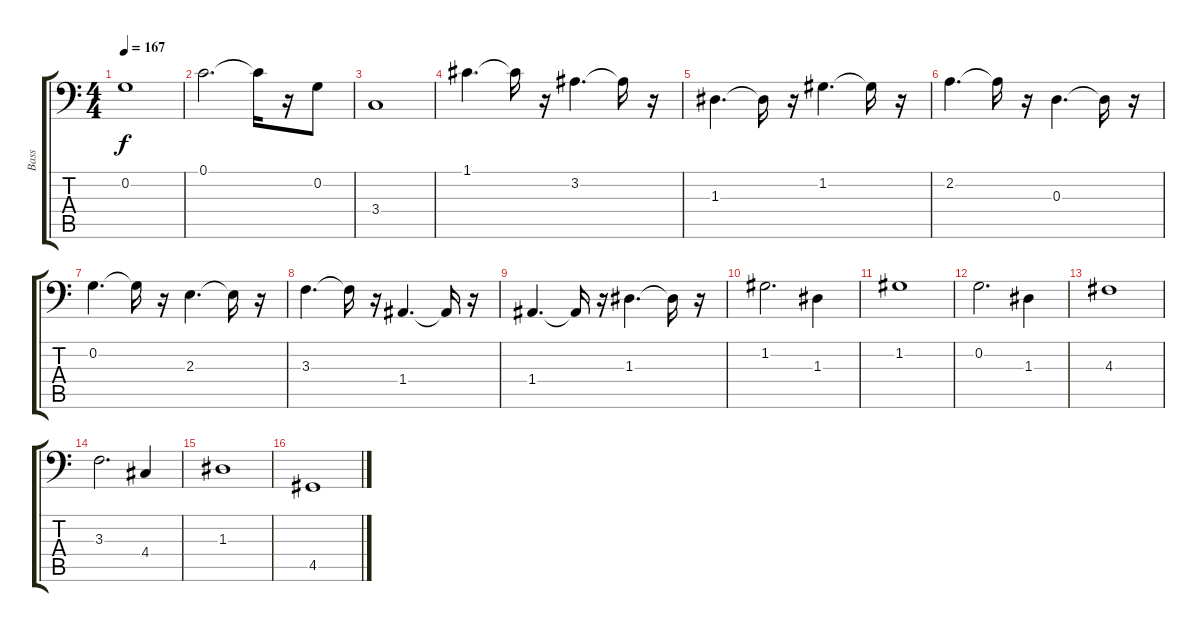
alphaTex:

\track ("Bass" "Bass") {instrument electricbassfinger}
\staff {score tabs}
\tuning (C3 G2 D2 A1 E1 A0) {hide}
\ts (4 4)
\tempo 167
\clef f4
\ks c
0.2.1{dy f} |
0.1.2{d} 0.1{t}.16 r.16 0.2.8 |
3.4.1 |
1.1.4{d} 1.1{t}.16 r.16 3.2.4{d} 3.2{t}.16 r.16 |
1.3.4{d} 1.3{t}.16 r.16 1.2.4{d} 1.2{t}.16 r.16 |
2.2.4{d} 2.2{t}.16 r.16 0.3.4{d} 0.3{t}.16 r.16 |
0.2.4{d} 0.2{t}.16 r.16 2.3.4{d} 2.3{t}.16 r.16 |
3.3.4{d} 3.3{t}.16 r.16 1.4.4{d} 1.4{t}.16 r.16 |
1.4.4{d} 1.4{t}.16 r.16 1.3.4{d} 1.3{t}.16 r.16 |
1.2.2{d} 1.3.4 |
1.2.1 |
0.2.2{d} 1.3.4 |
4.3.1 |
3.3.2{d} 4.4.4 |
1.3.1 |
4.5.1
